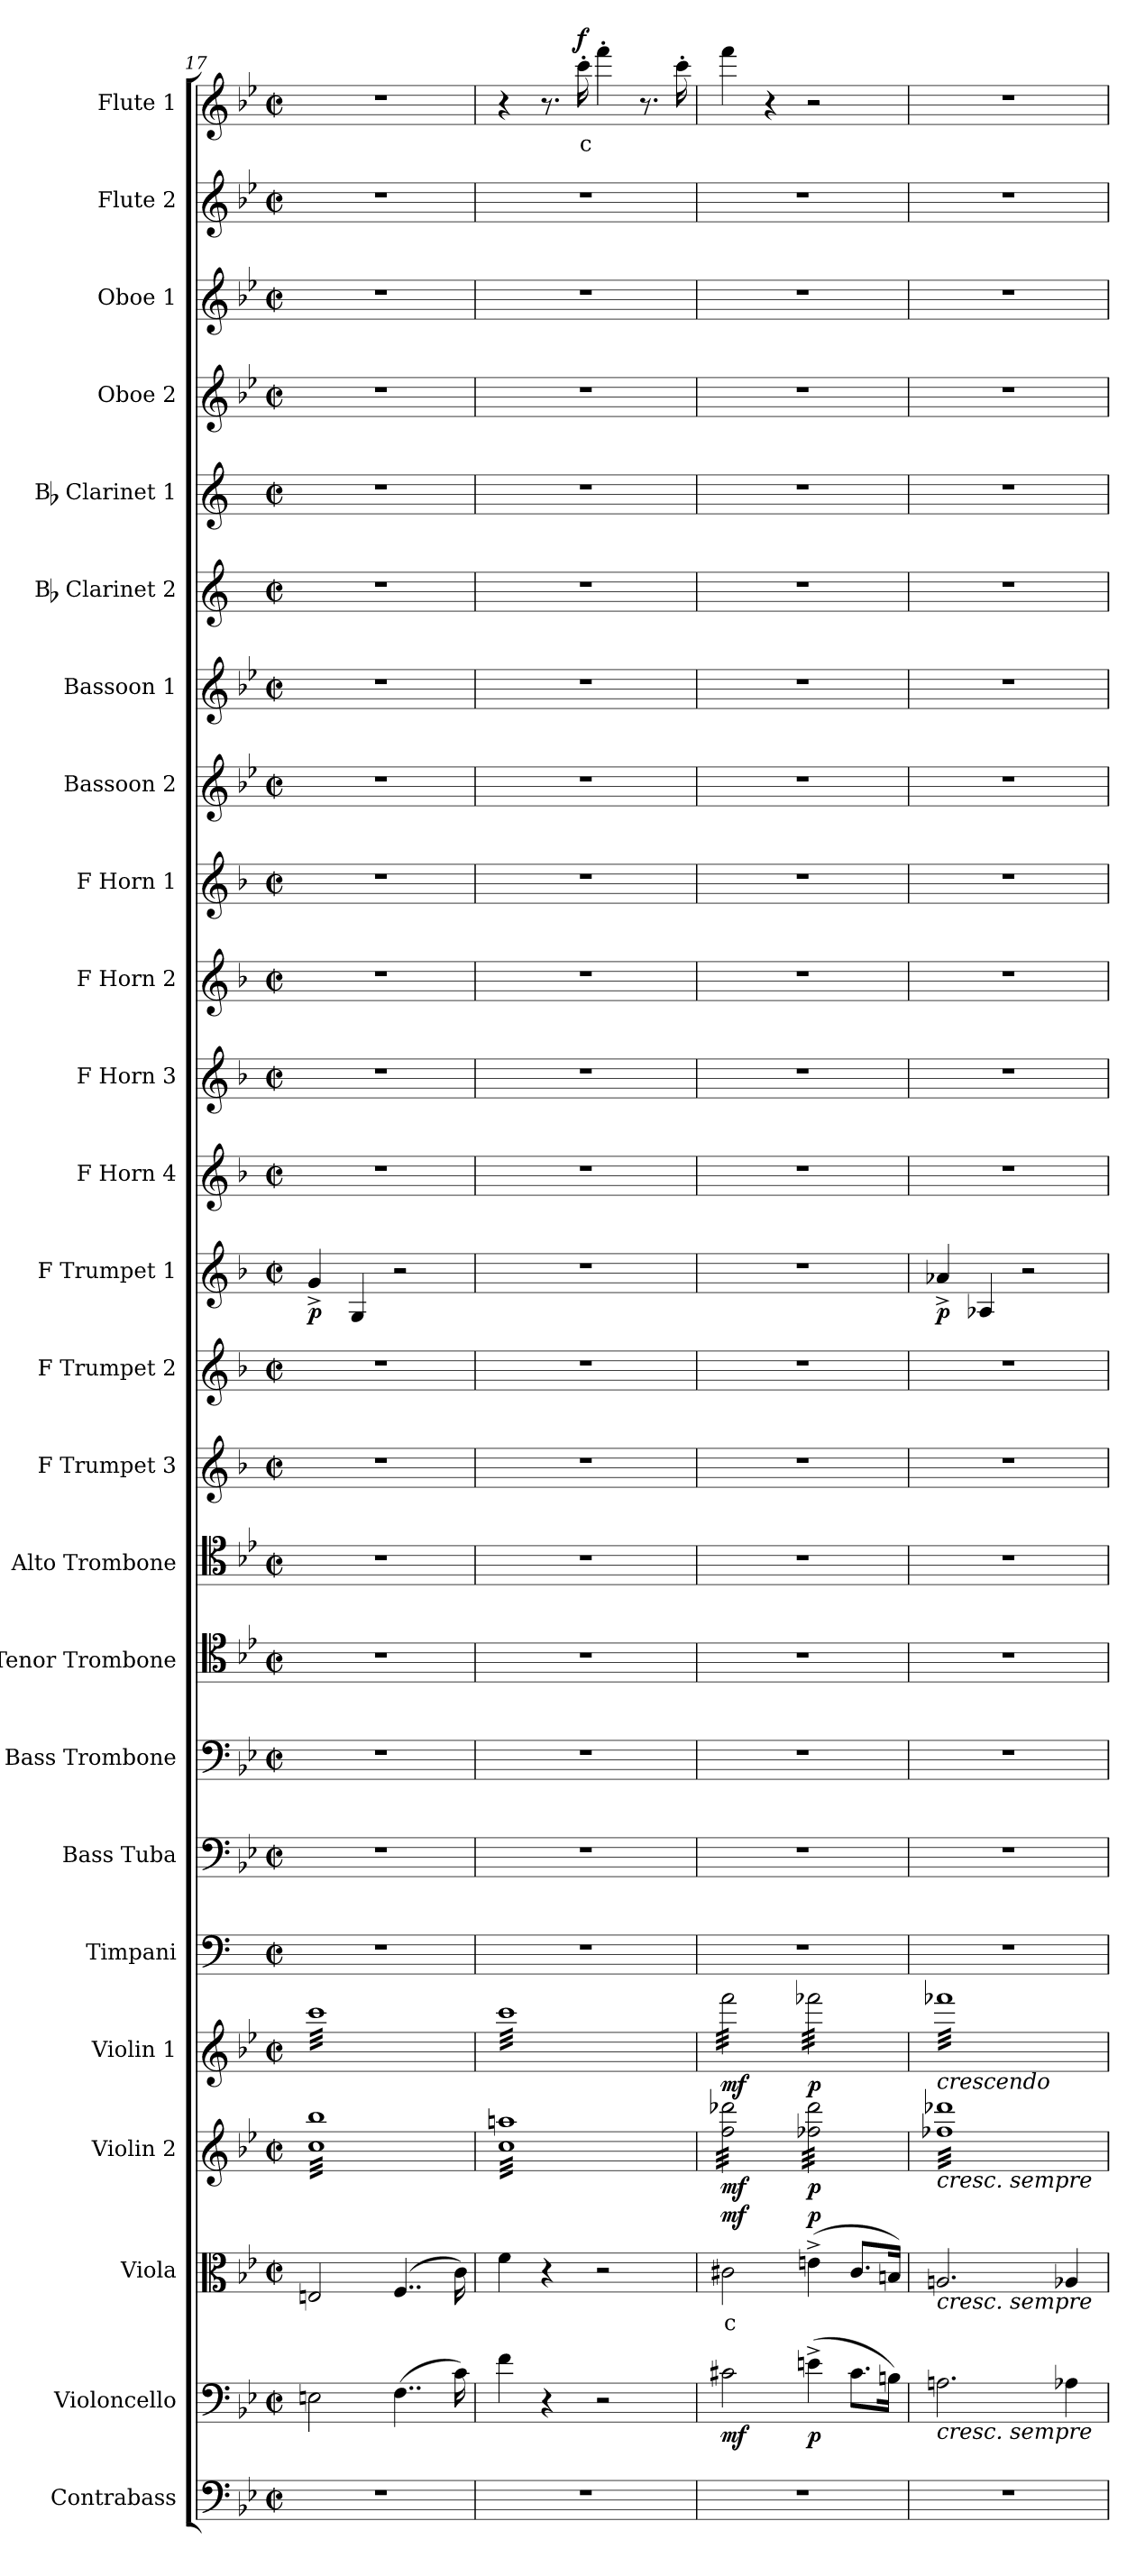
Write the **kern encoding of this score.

**kern	**kern	**dynam	**kern	**text	**dynam	**kern	**dynam	**kern	**dynam	**kern	**kern	**kern	**kern	**kern	**kern	**kern	**kern	**dynam	**kern	**kern	**kern	**kern	**kern	**kern	**kern	**kern	**kern	**kern	**kern	**kern	**text	**dynam
*part25	*part24	*part24	*part23	*part23	*part23	*part22	*part22	*part21	*part21	*part20	*part19	*part18	*part17	*part16	*part15	*part14	*part13	*part13	*part12	*part11	*part10	*part9	*part8	*part7	*part6	*part5	*part4	*part3	*part2	*part1	*part1	*part1
*staff25	*staff24	*staff24	*staff23	*staff23	*staff23	*staff22	*staff22	*staff21	*staff21	*staff20	*staff19	*staff18	*staff17	*staff16	*staff15	*staff14	*staff13	*staff13	*staff12	*staff11	*staff10	*staff9	*staff8	*staff7	*staff6	*staff5	*staff4	*staff3	*staff2	*staff1	*staff1	*staff1
*I"Contrabass	*I"Violoncello	*	*I"Viola	*	*	*I"Violin 2	*	*I"Violin 1	*	*I"Timpani	*I"Bass Tuba	*I"Bass Trombone	*I"Tenor Trombone	*I"Alto Trombone	*I"F Trumpet 3	*I"F Trumpet 2	*I"F Trumpet 1	*	*I"F Horn 4	*I"F Horn 3	*I"F Horn 2	*I"F Horn 1	*I"Bassoon 2	*I"Bassoon 1	*I"Bb Clarinet 2	*I"Bb Clarinet 1	*I"Oboe 2	*I"Oboe 1	*I"Flute 2	*I"Flute 1	*	*
*I'Cb	*I'Vc	*	*I'Vla	*	*	*I'Vln 2	*	*I'Vln 1	*	*I'Timp	*I'B Tba	*I'B Trb	*I'T Trb	*I'A Trb	*I'Tpt 3	*I'Tpt 2	*I'Tpt 1	*	*I'Hn 4	*I'Hn 3	*I'Hn 2	*I'Hn 1	*I'Bsn 2	*I'Bsn 1	*I'Cl 2	*I'Cl 1	*I'Ob 2	*I'Ob 1	*I'Fl 2	*I'Fl 1	*	*
*clefF4	*clefF4	*	*clefC3	*	*	*clefG2	*	*clefG2	*	*clefF4	*clefF4	*clefF4	*clefC4	*clefC4	*clefG2	*clefG2	*clefG2	*	*clefG2	*clefG2	*clefG2	*clefG2	*clefG2	*clefG2	*clefG2	*clefG2	*clefG2	*clefG2	*clefG2	*clefG2	*	*
*ITrd7c12	*	*	*	*	*	*	*	*	*	*	*	*	*	*	*ITrd-3c-5	*ITrd-3c-5	*ITrd-3c-5	*	*ITrd4c7	*ITrd4c7	*ITrd4c7	*ITrd4c7	*	*	*ITrd1c2	*ITrd1c2	*	*	*	*	*	*
*k[b-e-]	*k[b-e-]	*	*k[b-e-]	*	*	*k[b-e-]	*	*k[b-e-]	*	*k[]	*k[b-e-]	*k[b-e-]	*k[b-e-]	*k[b-e-]	*k[b-e-]	*k[b-e-]	*k[b-e-]	*	*k[b-e-]	*k[b-e-]	*k[b-e-]	*k[b-e-]	*k[b-e-]	*k[b-e-]	*k[b-e-]	*k[b-e-]	*k[b-e-]	*k[b-e-]	*k[b-e-]	*k[b-e-]	*	*
*M2/2	*M2/2	*	*M2/2	*	*	*M2/2	*	*M2/2	*	*M2/2	*M2/2	*M2/2	*M2/2	*M2/2	*M2/2	*M2/2	*M2/2	*	*M2/2	*M2/2	*M2/2	*M2/2	*M2/2	*M2/2	*M2/2	*M2/2	*M2/2	*M2/2	*M2/2	*M2/2	*	*
*met(c|)	*met(c|)	*	*met(c|)	*	*	*met(c|)	*	*met(c|)	*	*met(c|)	*met(c|)	*met(c|)	*met(c|)	*met(c|)	*met(c|)	*met(c|)	*met(c|)	*	*met(c|)	*met(c|)	*met(c|)	*met(c|)	*met(c|)	*met(c|)	*met(c|)	*met(c|)	*met(c|)	*met(c|)	*met(c|)	*met(c|)	*	*
=17	=17	=17	=17	=17	=17	=17	=17	=17	=17	=17	=17	=17	=17	=17	=17	=17	=17	=17	=17	=17	=17	=17	=17	=17	=17	=17	=17	=17	=17	=17	=17	=17
!	!	!	!	!	!	!	!	!	!	!	!	!	!	!	!	!	!	!LO:DY:b	!	!	!	!	!	!	!	!	!	!	!	!	!	!
*	*	*	*	*	*	*tremolo	*	*	*	*	*	*	*	*	*	*	*	*	*	*	*	*	*	*	*	*	*	*	*	*	*	*
*	*	*	*	*	*	*	*	*tremolo	*	*	*	*	*	*	*	*	*	*	*	*	*	*	*	*	*	*	*	*	*	*	*	*
1r	2En\	.	2En/	.	.	32cc 32bb-LLL	.	32cccLLL	.	1r	1r	1r	1r	1r	1r	1r	4cc^>/	p	1r	1r	1r	1r	1r	1r	1r	1r	1r	1r	1r	1r	.	.
.	.	.	.	.	.	32cc 32bb-	.	32ccc	.	.	.	.	.	.	.	.	.	.	.	.	.	.	.	.	.	.	.	.	.	.	.	.
.	.	.	.	.	.	32cc 32bb-	.	32ccc	.	.	.	.	.	.	.	.	.	.	.	.	.	.	.	.	.	.	.	.	.	.	.	.
.	.	.	.	.	.	32cc 32bb-	.	32ccc	.	.	.	.	.	.	.	.	.	.	.	.	.	.	.	.	.	.	.	.	.	.	.	.
.	.	.	.	.	.	32cc 32bb-	.	32ccc	.	.	.	.	.	.	.	.	.	.	.	.	.	.	.	.	.	.	.	.	.	.	.	.
.	.	.	.	.	.	32cc 32bb-	.	32ccc	.	.	.	.	.	.	.	.	.	.	.	.	.	.	.	.	.	.	.	.	.	.	.	.
.	.	.	.	.	.	32cc 32bb-	.	32ccc	.	.	.	.	.	.	.	.	.	.	.	.	.	.	.	.	.	.	.	.	.	.	.	.
.	.	.	.	.	.	32cc 32bb-	.	32ccc	.	.	.	.	.	.	.	.	.	.	.	.	.	.	.	.	.	.	.	.	.	.	.	.
.	.	.	.	.	.	32cc 32bb-	.	32ccc	.	.	.	.	.	.	.	.	4c/	.	.	.	.	.	.	.	.	.	.	.	.	.	.	.
.	.	.	.	.	.	32cc 32bb-	.	32ccc	.	.	.	.	.	.	.	.	.	.	.	.	.	.	.	.	.	.	.	.	.	.	.	.
.	.	.	.	.	.	32cc 32bb-	.	32ccc	.	.	.	.	.	.	.	.	.	.	.	.	.	.	.	.	.	.	.	.	.	.	.	.
.	.	.	.	.	.	32cc 32bb-	.	32ccc	.	.	.	.	.	.	.	.	.	.	.	.	.	.	.	.	.	.	.	.	.	.	.	.
.	.	.	.	.	.	32cc 32bb-	.	32ccc	.	.	.	.	.	.	.	.	.	.	.	.	.	.	.	.	.	.	.	.	.	.	.	.
.	.	.	.	.	.	32cc 32bb-	.	32ccc	.	.	.	.	.	.	.	.	.	.	.	.	.	.	.	.	.	.	.	.	.	.	.	.
.	.	.	.	.	.	32cc 32bb-	.	32ccc	.	.	.	.	.	.	.	.	.	.	.	.	.	.	.	.	.	.	.	.	.	.	.	.
.	.	.	.	.	.	32cc 32bb-	.	32ccc	.	.	.	.	.	.	.	.	.	.	.	.	.	.	.	.	.	.	.	.	.	.	.	.
.	(>4..F\	.	(>4..F/	.	.	32cc 32bb-	.	32ccc	.	.	.	.	.	.	.	.	2r	.	.	.	.	.	.	.	.	.	.	.	.	.	.	.
.	.	.	.	.	.	32cc 32bb-	.	32ccc	.	.	.	.	.	.	.	.	.	.	.	.	.	.	.	.	.	.	.	.	.	.	.	.
.	.	.	.	.	.	32cc 32bb-	.	32ccc	.	.	.	.	.	.	.	.	.	.	.	.	.	.	.	.	.	.	.	.	.	.	.	.
.	.	.	.	.	.	32cc 32bb-	.	32ccc	.	.	.	.	.	.	.	.	.	.	.	.	.	.	.	.	.	.	.	.	.	.	.	.
.	.	.	.	.	.	32cc 32bb-	.	32ccc	.	.	.	.	.	.	.	.	.	.	.	.	.	.	.	.	.	.	.	.	.	.	.	.
.	.	.	.	.	.	32cc 32bb-	.	32ccc	.	.	.	.	.	.	.	.	.	.	.	.	.	.	.	.	.	.	.	.	.	.	.	.
.	.	.	.	.	.	32cc 32bb-	.	32ccc	.	.	.	.	.	.	.	.	.	.	.	.	.	.	.	.	.	.	.	.	.	.	.	.
.	.	.	.	.	.	32cc 32bb-	.	32ccc	.	.	.	.	.	.	.	.	.	.	.	.	.	.	.	.	.	.	.	.	.	.	.	.
.	.	.	.	.	.	32cc 32bb-	.	32ccc	.	.	.	.	.	.	.	.	.	.	.	.	.	.	.	.	.	.	.	.	.	.	.	.
.	.	.	.	.	.	32cc 32bb-	.	32ccc	.	.	.	.	.	.	.	.	.	.	.	.	.	.	.	.	.	.	.	.	.	.	.	.
.	.	.	.	.	.	32cc 32bb-	.	32ccc	.	.	.	.	.	.	.	.	.	.	.	.	.	.	.	.	.	.	.	.	.	.	.	.
.	.	.	.	.	.	32cc 32bb-	.	32ccc	.	.	.	.	.	.	.	.	.	.	.	.	.	.	.	.	.	.	.	.	.	.	.	.
.	.	.	.	.	.	32cc 32bb-	.	32ccc	.	.	.	.	.	.	.	.	.	.	.	.	.	.	.	.	.	.	.	.	.	.	.	.
.	.	.	.	.	.	32cc 32bb-	.	32ccc	.	.	.	.	.	.	.	.	.	.	.	.	.	.	.	.	.	.	.	.	.	.	.	.
.	16c\)	.	16c\)	.	.	32cc 32bb-	.	32ccc	.	.	.	.	.	.	.	.	.	.	.	.	.	.	.	.	.	.	.	.	.	.	.	.
.	.	.	.	.	.	32cc 32bb-JJJ	.	32cccJJJ	.	.	.	.	.	.	.	.	.	.	.	.	.	.	.	.	.	.	.	.	.	.	.	.
=18	=18	=18	=18	=18	=18	=18	=18	=18	=18	=18	=18	=18	=18	=18	=18	=18	=18	=18	=18	=18	=18	=18	=18	=18	=18	=18	=18	=18	=18	=18	=18	=18
1r	4f\	.	4f\	.	.	32cc 32aanLLL	.	32cccLLL	.	1r	1r	1r	1r	1r	1r	1r	1r	.	1r	1r	1r	1r	1r	1r	1r	1r	1r	1r	1r	4r	.	.
.	.	.	.	.	.	32cc 32aan	.	32ccc	.	.	.	.	.	.	.	.	.	.	.	.	.	.	.	.	.	.	.	.	.	.	.	.
.	.	.	.	.	.	32cc 32aan	.	32ccc	.	.	.	.	.	.	.	.	.	.	.	.	.	.	.	.	.	.	.	.	.	.	.	.
.	.	.	.	.	.	32cc 32aan	.	32ccc	.	.	.	.	.	.	.	.	.	.	.	.	.	.	.	.	.	.	.	.	.	.	.	.
.	.	.	.	.	.	32cc 32aan	.	32ccc	.	.	.	.	.	.	.	.	.	.	.	.	.	.	.	.	.	.	.	.	.	.	.	.
.	.	.	.	.	.	32cc 32aan	.	32ccc	.	.	.	.	.	.	.	.	.	.	.	.	.	.	.	.	.	.	.	.	.	.	.	.
.	.	.	.	.	.	32cc 32aan	.	32ccc	.	.	.	.	.	.	.	.	.	.	.	.	.	.	.	.	.	.	.	.	.	.	.	.
.	.	.	.	.	.	32cc 32aan	.	32ccc	.	.	.	.	.	.	.	.	.	.	.	.	.	.	.	.	.	.	.	.	.	.	.	.
.	4r	.	4r	.	.	32cc 32aan	.	32ccc	.	.	.	.	.	.	.	.	.	.	.	.	.	.	.	.	.	.	.	.	.	8.r	.	.
.	.	.	.	.	.	32cc 32aan	.	32ccc	.	.	.	.	.	.	.	.	.	.	.	.	.	.	.	.	.	.	.	.	.	.	.	.
.	.	.	.	.	.	32cc 32aan	.	32ccc	.	.	.	.	.	.	.	.	.	.	.	.	.	.	.	.	.	.	.	.	.	.	.	.
.	.	.	.	.	.	32cc 32aan	.	32ccc	.	.	.	.	.	.	.	.	.	.	.	.	.	.	.	.	.	.	.	.	.	.	.	.
.	.	.	.	.	.	32cc 32aan	.	32ccc	.	.	.	.	.	.	.	.	.	.	.	.	.	.	.	.	.	.	.	.	.	.	.	.
.	.	.	.	.	.	32cc 32aan	.	32ccc	.	.	.	.	.	.	.	.	.	.	.	.	.	.	.	.	.	.	.	.	.	.	.	.
!	!	!	!	!	!	!	!	!	!	!	!	!	!	!	!	!	!	!	!	!	!	!	!	!	!	!	!	!	!	!	!LO:LY:b:color=#FF0000	!LO:DY:b
.	.	.	.	.	.	32cc 32aan	.	32ccc	.	.	.	.	.	.	.	.	.	.	.	.	.	.	.	.	.	.	.	.	.	16ccc'\	c	f
.	.	.	.	.	.	32cc 32aan	.	32ccc	.	.	.	.	.	.	.	.	.	.	.	.	.	.	.	.	.	.	.	.	.	.	.	.
.	2r	.	2r	.	.	32cc 32aan	.	32ccc	.	.	.	.	.	.	.	.	.	.	.	.	.	.	.	.	.	.	.	.	.	4fff'\	.	.
.	.	.	.	.	.	32cc 32aan	.	32ccc	.	.	.	.	.	.	.	.	.	.	.	.	.	.	.	.	.	.	.	.	.	.	.	.
.	.	.	.	.	.	32cc 32aan	.	32ccc	.	.	.	.	.	.	.	.	.	.	.	.	.	.	.	.	.	.	.	.	.	.	.	.
.	.	.	.	.	.	32cc 32aan	.	32ccc	.	.	.	.	.	.	.	.	.	.	.	.	.	.	.	.	.	.	.	.	.	.	.	.
.	.	.	.	.	.	32cc 32aan	.	32ccc	.	.	.	.	.	.	.	.	.	.	.	.	.	.	.	.	.	.	.	.	.	.	.	.
.	.	.	.	.	.	32cc 32aan	.	32ccc	.	.	.	.	.	.	.	.	.	.	.	.	.	.	.	.	.	.	.	.	.	.	.	.
.	.	.	.	.	.	32cc 32aan	.	32ccc	.	.	.	.	.	.	.	.	.	.	.	.	.	.	.	.	.	.	.	.	.	.	.	.
.	.	.	.	.	.	32cc 32aan	.	32ccc	.	.	.	.	.	.	.	.	.	.	.	.	.	.	.	.	.	.	.	.	.	.	.	.
.	.	.	.	.	.	32cc 32aan	.	32ccc	.	.	.	.	.	.	.	.	.	.	.	.	.	.	.	.	.	.	.	.	.	8.r	.	.
.	.	.	.	.	.	32cc 32aan	.	32ccc	.	.	.	.	.	.	.	.	.	.	.	.	.	.	.	.	.	.	.	.	.	.	.	.
.	.	.	.	.	.	32cc 32aan	.	32ccc	.	.	.	.	.	.	.	.	.	.	.	.	.	.	.	.	.	.	.	.	.	.	.	.
.	.	.	.	.	.	32cc 32aan	.	32ccc	.	.	.	.	.	.	.	.	.	.	.	.	.	.	.	.	.	.	.	.	.	.	.	.
.	.	.	.	.	.	32cc 32aan	.	32ccc	.	.	.	.	.	.	.	.	.	.	.	.	.	.	.	.	.	.	.	.	.	.	.	.
.	.	.	.	.	.	32cc 32aan	.	32ccc	.	.	.	.	.	.	.	.	.	.	.	.	.	.	.	.	.	.	.	.	.	.	.	.
.	.	.	.	.	.	32cc 32aan	.	32ccc	.	.	.	.	.	.	.	.	.	.	.	.	.	.	.	.	.	.	.	.	.	16ccc'\	.	.
.	.	.	.	.	.	32cc 32aanJJJ	.	32cccJJJ	.	.	.	.	.	.	.	.	.	.	.	.	.	.	.	.	.	.	.	.	.	.	.	.
=19	=19	=19	=19	=19	=19	=19	=19	=19	=19	=19	=19	=19	=19	=19	=19	=19	=19	=19	=19	=19	=19	=19	=19	=19	=19	=19	=19	=19	=19	=19	=19	=19
!	!	!LO:DY:b	!	!LO:LY:b:color=#FF0000	!LO:DY:b	!	!LO:DY:b	!	!LO:DY:b	!	!	!	!	!	!	!	!	!	!	!	!	!	!	!	!	!	!	!	!	!	!	!
1r	2c#X\	mf	2c#X\	c	mf	32ff\ 32ddd-X\LLL	mf	32fff\LLL	mf	1r	1r	1r	1r	1r	1r	1r	1r	.	1r	1r	1r	1r	1r	1r	1r	1r	1r	1r	1r	4fff\	.	.
.	.	.	.	.	.	32ff\ 32ddd-X\	.	32fff\	.	.	.	.	.	.	.	.	.	.	.	.	.	.	.	.	.	.	.	.	.	.	.	.
.	.	.	.	.	.	32ff\ 32ddd-X\	.	32fff\	.	.	.	.	.	.	.	.	.	.	.	.	.	.	.	.	.	.	.	.	.	.	.	.
.	.	.	.	.	.	32ff\ 32ddd-X\	.	32fff\	.	.	.	.	.	.	.	.	.	.	.	.	.	.	.	.	.	.	.	.	.	.	.	.
.	.	.	.	.	.	32ff\ 32ddd-X\	.	32fff\	.	.	.	.	.	.	.	.	.	.	.	.	.	.	.	.	.	.	.	.	.	.	.	.
.	.	.	.	.	.	32ff\ 32ddd-X\	.	32fff\	.	.	.	.	.	.	.	.	.	.	.	.	.	.	.	.	.	.	.	.	.	.	.	.
.	.	.	.	.	.	32ff\ 32ddd-X\	.	32fff\	.	.	.	.	.	.	.	.	.	.	.	.	.	.	.	.	.	.	.	.	.	.	.	.
.	.	.	.	.	.	32ff\ 32ddd-X\	.	32fff\	.	.	.	.	.	.	.	.	.	.	.	.	.	.	.	.	.	.	.	.	.	.	.	.
.	.	.	.	.	.	32ff\ 32ddd-X\	.	32fff\	.	.	.	.	.	.	.	.	.	.	.	.	.	.	.	.	.	.	.	.	.	4r	.	.
.	.	.	.	.	.	32ff\ 32ddd-X\	.	32fff\	.	.	.	.	.	.	.	.	.	.	.	.	.	.	.	.	.	.	.	.	.	.	.	.
.	.	.	.	.	.	32ff\ 32ddd-X\	.	32fff\	.	.	.	.	.	.	.	.	.	.	.	.	.	.	.	.	.	.	.	.	.	.	.	.
.	.	.	.	.	.	32ff\ 32ddd-X\	.	32fff\	.	.	.	.	.	.	.	.	.	.	.	.	.	.	.	.	.	.	.	.	.	.	.	.
.	.	.	.	.	.	32ff\ 32ddd-X\	.	32fff\	.	.	.	.	.	.	.	.	.	.	.	.	.	.	.	.	.	.	.	.	.	.	.	.
.	.	.	.	.	.	32ff\ 32ddd-X\	.	32fff\	.	.	.	.	.	.	.	.	.	.	.	.	.	.	.	.	.	.	.	.	.	.	.	.
.	.	.	.	.	.	32ff\ 32ddd-X\	.	32fff\	.	.	.	.	.	.	.	.	.	.	.	.	.	.	.	.	.	.	.	.	.	.	.	.
.	.	.	.	.	.	32ff\ 32ddd-X\JJJ	.	32fff\JJJ	.	.	.	.	.	.	.	.	.	.	.	.	.	.	.	.	.	.	.	.	.	.	.	.
!	!	!LO:DY:b	!	!	!LO:DY:b	!	!LO:DY:b	!	!LO:DY:b	!	!	!	!	!	!	!	!	!	!	!	!	!	!	!	!	!	!	!	!	!	!	!
.	(4en^\	p	(4en^\	.	p	32ff-X\ 32ddd-\LLL	p	32fff-X\LLL	p	.	.	.	.	.	.	.	.	.	.	.	.	.	.	.	.	.	.	.	.	2r	.	.
.	.	.	.	.	.	32ff-X\ 32ddd-\	.	32fff-X\	.	.	.	.	.	.	.	.	.	.	.	.	.	.	.	.	.	.	.	.	.	.	.	.
.	.	.	.	.	.	32ff-X\ 32ddd-\	.	32fff-X\	.	.	.	.	.	.	.	.	.	.	.	.	.	.	.	.	.	.	.	.	.	.	.	.
.	.	.	.	.	.	32ff-X\ 32ddd-\	.	32fff-X\	.	.	.	.	.	.	.	.	.	.	.	.	.	.	.	.	.	.	.	.	.	.	.	.
.	.	.	.	.	.	32ff-X\ 32ddd-\	.	32fff-X\	.	.	.	.	.	.	.	.	.	.	.	.	.	.	.	.	.	.	.	.	.	.	.	.
.	.	.	.	.	.	32ff-X\ 32ddd-\	.	32fff-X\	.	.	.	.	.	.	.	.	.	.	.	.	.	.	.	.	.	.	.	.	.	.	.	.
.	.	.	.	.	.	32ff-X\ 32ddd-\	.	32fff-X\	.	.	.	.	.	.	.	.	.	.	.	.	.	.	.	.	.	.	.	.	.	.	.	.
.	.	.	.	.	.	32ff-X\ 32ddd-\	.	32fff-X\	.	.	.	.	.	.	.	.	.	.	.	.	.	.	.	.	.	.	.	.	.	.	.	.
.	8.c#\L	.	8.c#/L	.	.	32ff-X\ 32ddd-\	.	32fff-X\	.	.	.	.	.	.	.	.	.	.	.	.	.	.	.	.	.	.	.	.	.	.	.	.
.	.	.	.	.	.	32ff-X\ 32ddd-\	.	32fff-X\	.	.	.	.	.	.	.	.	.	.	.	.	.	.	.	.	.	.	.	.	.	.	.	.
.	.	.	.	.	.	32ff-X\ 32ddd-\	.	32fff-X\	.	.	.	.	.	.	.	.	.	.	.	.	.	.	.	.	.	.	.	.	.	.	.	.
.	.	.	.	.	.	32ff-X\ 32ddd-\	.	32fff-X\	.	.	.	.	.	.	.	.	.	.	.	.	.	.	.	.	.	.	.	.	.	.	.	.
.	.	.	.	.	.	32ff-X\ 32ddd-\	.	32fff-X\	.	.	.	.	.	.	.	.	.	.	.	.	.	.	.	.	.	.	.	.	.	.	.	.
.	.	.	.	.	.	32ff-X\ 32ddd-\	.	32fff-X\	.	.	.	.	.	.	.	.	.	.	.	.	.	.	.	.	.	.	.	.	.	.	.	.
.	16Bn\Jk)	.	16Bn/Jk)	.	.	32ff-X\ 32ddd-\	.	32fff-X\	.	.	.	.	.	.	.	.	.	.	.	.	.	.	.	.	.	.	.	.	.	.	.	.
.	.	.	.	.	.	32ff-X\ 32ddd-\JJJ	.	32fff-X\JJJ	.	.	.	.	.	.	.	.	.	.	.	.	.	.	.	.	.	.	.	.	.	.	.	.
=20	=20	=20	=20	=20	=20	=20	=20	=20	=20	=20	=20	=20	=20	=20	=20	=20	=20	=20	=20	=20	=20	=20	=20	=20	=20	=20	=20	=20	=20	=20	=20	=20
!	!	!	!	!	!	!	!	!LO:TX:b:i:t=crescendo	!	!	!	!	!	!	!	!	!	!	!	!	!	!	!	!	!	!	!	!	!	!	!	!
!	!	!	!	!	!	!LO:TX:b:i:t=cresc. sempre	!	!	!	!	!	!	!	!	!	!	!	!	!	!	!	!	!	!	!	!	!	!	!	!	!	!
!	!	!	!LO:TX:b:i:t=cresc. sempre	!	!	!	!	!	!	!	!	!	!	!	!	!	!	!	!	!	!	!	!	!	!	!	!	!	!	!	!	!
!	!LO:TX:b:i:t=cresc. sempre	!	!	!	!	!	!	!	!	!	!	!	!	!	!	!	!	!	!	!	!	!	!	!	!	!	!	!	!	!	!	!
!	!	!	!	!	!	!	!	!	!	!	!	!	!	!	!	!	!	!LO:DY:b	!	!	!	!	!	!	!	!	!	!	!	!	!	!
1r	2.An\	.	2.An/	.	.	32ff-X 32ddd-XLLL	.	32fff-XLLL	.	1r	1r	1r	1r	1r	1r	1r	4dd-X^>/	p	1r	1r	1r	1r	1r	1r	1r	1r	1r	1r	1r	1r	.	.
.	.	.	.	.	.	32ff-X 32ddd-X	.	32fff-X	.	.	.	.	.	.	.	.	.	.	.	.	.	.	.	.	.	.	.	.	.	.	.	.
.	.	.	.	.	.	32ff-X 32ddd-X	.	32fff-X	.	.	.	.	.	.	.	.	.	.	.	.	.	.	.	.	.	.	.	.	.	.	.	.
.	.	.	.	.	.	32ff-X 32ddd-X	.	32fff-X	.	.	.	.	.	.	.	.	.	.	.	.	.	.	.	.	.	.	.	.	.	.	.	.
.	.	.	.	.	.	32ff-X 32ddd-X	.	32fff-X	.	.	.	.	.	.	.	.	.	.	.	.	.	.	.	.	.	.	.	.	.	.	.	.
.	.	.	.	.	.	32ff-X 32ddd-X	.	32fff-X	.	.	.	.	.	.	.	.	.	.	.	.	.	.	.	.	.	.	.	.	.	.	.	.
.	.	.	.	.	.	32ff-X 32ddd-X	.	32fff-X	.	.	.	.	.	.	.	.	.	.	.	.	.	.	.	.	.	.	.	.	.	.	.	.
.	.	.	.	.	.	32ff-X 32ddd-X	.	32fff-X	.	.	.	.	.	.	.	.	.	.	.	.	.	.	.	.	.	.	.	.	.	.	.	.
.	.	.	.	.	.	32ff-X 32ddd-X	.	32fff-X	.	.	.	.	.	.	.	.	4d-X/	.	.	.	.	.	.	.	.	.	.	.	.	.	.	.
.	.	.	.	.	.	32ff-X 32ddd-X	.	32fff-X	.	.	.	.	.	.	.	.	.	.	.	.	.	.	.	.	.	.	.	.	.	.	.	.
.	.	.	.	.	.	32ff-X 32ddd-X	.	32fff-X	.	.	.	.	.	.	.	.	.	.	.	.	.	.	.	.	.	.	.	.	.	.	.	.
.	.	.	.	.	.	32ff-X 32ddd-X	.	32fff-X	.	.	.	.	.	.	.	.	.	.	.	.	.	.	.	.	.	.	.	.	.	.	.	.
.	.	.	.	.	.	32ff-X 32ddd-X	.	32fff-X	.	.	.	.	.	.	.	.	.	.	.	.	.	.	.	.	.	.	.	.	.	.	.	.
.	.	.	.	.	.	32ff-X 32ddd-X	.	32fff-X	.	.	.	.	.	.	.	.	.	.	.	.	.	.	.	.	.	.	.	.	.	.	.	.
.	.	.	.	.	.	32ff-X 32ddd-X	.	32fff-X	.	.	.	.	.	.	.	.	.	.	.	.	.	.	.	.	.	.	.	.	.	.	.	.
.	.	.	.	.	.	32ff-X 32ddd-X	.	32fff-X	.	.	.	.	.	.	.	.	.	.	.	.	.	.	.	.	.	.	.	.	.	.	.	.
.	.	.	.	.	.	32ff-X 32ddd-X	.	32fff-X	.	.	.	.	.	.	.	.	2r	.	.	.	.	.	.	.	.	.	.	.	.	.	.	.
.	.	.	.	.	.	32ff-X 32ddd-X	.	32fff-X	.	.	.	.	.	.	.	.	.	.	.	.	.	.	.	.	.	.	.	.	.	.	.	.
.	.	.	.	.	.	32ff-X 32ddd-X	.	32fff-X	.	.	.	.	.	.	.	.	.	.	.	.	.	.	.	.	.	.	.	.	.	.	.	.
.	.	.	.	.	.	32ff-X 32ddd-X	.	32fff-X	.	.	.	.	.	.	.	.	.	.	.	.	.	.	.	.	.	.	.	.	.	.	.	.
.	.	.	.	.	.	32ff-X 32ddd-X	.	32fff-X	.	.	.	.	.	.	.	.	.	.	.	.	.	.	.	.	.	.	.	.	.	.	.	.
.	.	.	.	.	.	32ff-X 32ddd-X	.	32fff-X	.	.	.	.	.	.	.	.	.	.	.	.	.	.	.	.	.	.	.	.	.	.	.	.
.	.	.	.	.	.	32ff-X 32ddd-X	.	32fff-X	.	.	.	.	.	.	.	.	.	.	.	.	.	.	.	.	.	.	.	.	.	.	.	.
.	.	.	.	.	.	32ff-X 32ddd-X	.	32fff-X	.	.	.	.	.	.	.	.	.	.	.	.	.	.	.	.	.	.	.	.	.	.	.	.
.	4A-X\	.	4A-X/	.	.	32ff-X 32ddd-X	.	32fff-X	.	.	.	.	.	.	.	.	.	.	.	.	.	.	.	.	.	.	.	.	.	.	.	.
.	.	.	.	.	.	32ff-X 32ddd-X	.	32fff-X	.	.	.	.	.	.	.	.	.	.	.	.	.	.	.	.	.	.	.	.	.	.	.	.
.	.	.	.	.	.	32ff-X 32ddd-X	.	32fff-X	.	.	.	.	.	.	.	.	.	.	.	.	.	.	.	.	.	.	.	.	.	.	.	.
.	.	.	.	.	.	32ff-X 32ddd-X	.	32fff-X	.	.	.	.	.	.	.	.	.	.	.	.	.	.	.	.	.	.	.	.	.	.	.	.
.	.	.	.	.	.	32ff-X 32ddd-X	.	32fff-X	.	.	.	.	.	.	.	.	.	.	.	.	.	.	.	.	.	.	.	.	.	.	.	.
.	.	.	.	.	.	32ff-X 32ddd-X	.	32fff-X	.	.	.	.	.	.	.	.	.	.	.	.	.	.	.	.	.	.	.	.	.	.	.	.
.	.	.	.	.	.	32ff-X 32ddd-X	.	32fff-X	.	.	.	.	.	.	.	.	.	.	.	.	.	.	.	.	.	.	.	.	.	.	.	.
.	.	.	.	.	.	32ff-X 32ddd-XJJJ	.	32fff-XJJJ	.	.	.	.	.	.	.	.	.	.	.	.	.	.	.	.	.	.	.	.	.	.	.	.
*	*	*	*	*	*	*	*	*Xtremolo	*	*	*	*	*	*	*	*	*	*	*	*	*	*	*	*	*	*	*	*	*	*	*	*
*	*	*	*	*	*	*Xtremolo	*	*	*	*	*	*	*	*	*	*	*	*	*	*	*	*	*	*	*	*	*	*	*	*	*	*
=	=	=	=	=	=	=	=	=	=	=	=	=	=	=	=	=	=	=	=	=	=	=	=	=	=	=	=	=	=	=	=	=
*-	*-	*-	*-	*-	*-	*-	*-	*-	*-	*-	*-	*-	*-	*-	*-	*-	*-	*-	*-	*-	*-	*-	*-	*-	*-	*-	*-	*-	*-	*-	*-	*-
